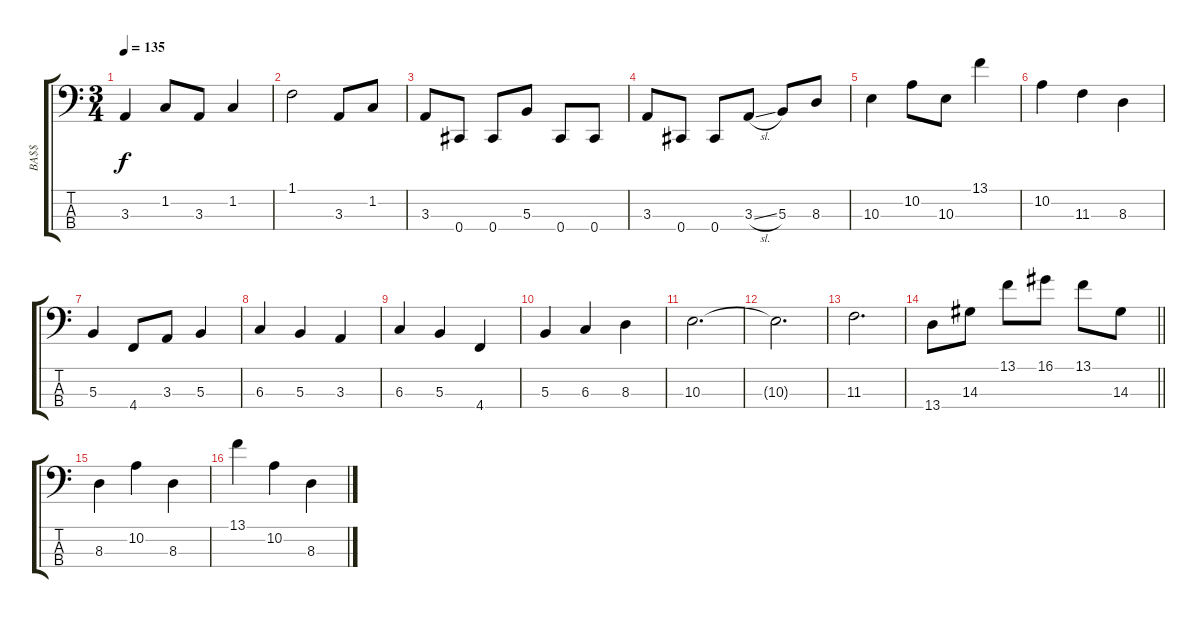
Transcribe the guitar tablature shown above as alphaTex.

\track ("BA$$" "BA$$") {instrument electricbassfinger}
\staff {score tabs}
\tuning (E2 B1 Gb1 Db1) {hide}
\ts (3 4)
\tempo 135
\clef f4
\ks c
3.3.4{dy f} 1.2.8 3.3.8 1.2.4 |
1.1.2 3.3.8 1.2.8 |
3.3.8 0.4.8 0.4.8 5.3.8 0.4.8 0.4.8 |
3.3.8 0.4.8 0.4.8 3.3{sl}.8 5.3.8 8.3.8 |
10.3.4 10.2.8 10.3.8 13.1.4 |
10.2.4 11.3.4 8.3.4 |
5.3.4 4.4.8 3.3.8 5.3.4 |
6.3.4 5.3.4 3.3.4 |
6.3.4 5.3.4 4.4.4 |
5.3.4 6.3.4 8.3.4 |
10.3.2{d} |
10.3{t}.2{d} |
11.3.2{d} |
\barLineRight lightlight
13.4.8 14.3.8 13.1.8 16.1.8 13.1.8 14.3.8 |
8.3.4 10.2.4 8.3.4 |
13.1.4 10.2.4 8.3.4
